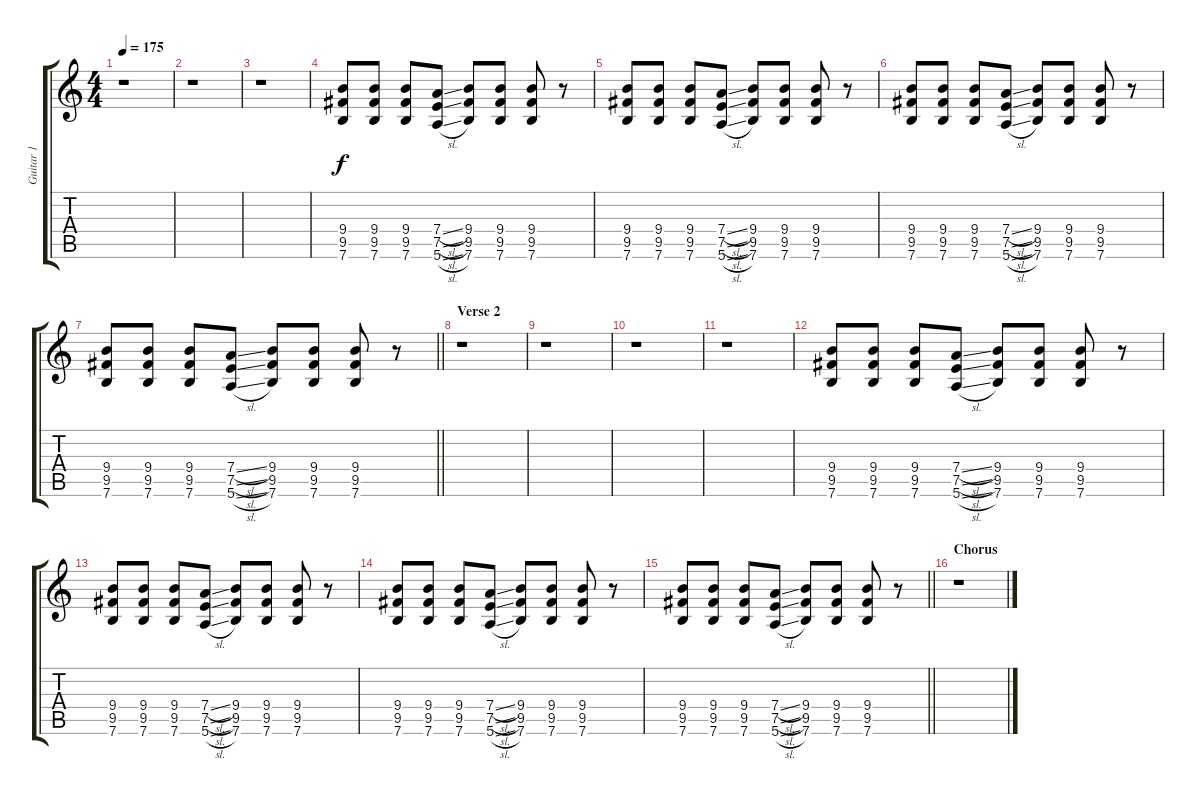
\track ("Guitar 1" "Guitar 1") {instrument distortionguitar}
\staff {score tabs}
\tuning (E4 B3 G3 D3 A2 E2) {hide}
\ts (4 4)
\tempo 175
\clef g2
\ks c
r.1{dy f} |
r.1 |
r.1 |
(9.4 9.5 7.6).8 (9.4 9.5 7.6).8 (9.4 9.5 7.6).8 (7.4{sl} 7.5{sl} 5.6{sl}).8 (9.4 9.5 7.6).8 (9.4 9.5 7.6).8 (9.4 9.5 7.6).8 r.8 |
(9.4 9.5 7.6).8 (9.4 9.5 7.6).8 (9.4 9.5 7.6).8 (7.4{sl} 7.5{sl} 5.6{sl}).8 (9.4 9.5 7.6).8 (9.4 9.5 7.6).8 (9.4 9.5 7.6).8 r.8 |
(9.4 9.5 7.6).8 (9.4 9.5 7.6).8 (9.4 9.5 7.6).8 (7.4{sl} 7.5{sl} 5.6{sl}).8 (9.4 9.5 7.6).8 (9.4 9.5 7.6).8 (9.4 9.5 7.6).8 r.8 |
\barLineRight lightlight
(9.4 9.5 7.6).8 (9.4 9.5 7.6).8 (9.4 9.5 7.6).8 (7.4{sl} 7.5{sl} 5.6{sl}).8 (9.4 9.5 7.6).8 (9.4 9.5 7.6).8 (9.4 9.5 7.6).8 r.8 |
\section ("" "Verse 2")
r.1 |
r.1 |
r.1 |
r.1 |
(9.4 9.5 7.6).8 (9.4 9.5 7.6).8 (9.4 9.5 7.6).8 (7.4{sl} 7.5{sl} 5.6{sl}).8 (9.4 9.5 7.6).8 (9.4 9.5 7.6).8 (9.4 9.5 7.6).8 r.8 |
(9.4 9.5 7.6).8 (9.4 9.5 7.6).8 (9.4 9.5 7.6).8 (7.4{sl} 7.5{sl} 5.6{sl}).8 (9.4 9.5 7.6).8 (9.4 9.5 7.6).8 (9.4 9.5 7.6).8 r.8 |
(9.4 9.5 7.6).8 (9.4 9.5 7.6).8 (9.4 9.5 7.6).8 (7.4{sl} 7.5{sl} 5.6{sl}).8 (9.4 9.5 7.6).8 (9.4 9.5 7.6).8 (9.4 9.5 7.6).8 r.8 |
\barLineRight lightlight
(9.4 9.5 7.6).8 (9.4 9.5 7.6).8 (9.4 9.5 7.6).8 (7.4{sl} 7.5{sl} 5.6{sl}).8 (9.4 9.5 7.6).8 (9.4 9.5 7.6).8 (9.4 9.5 7.6).8 r.8 |
\section ("" "Chorus")
r.1
